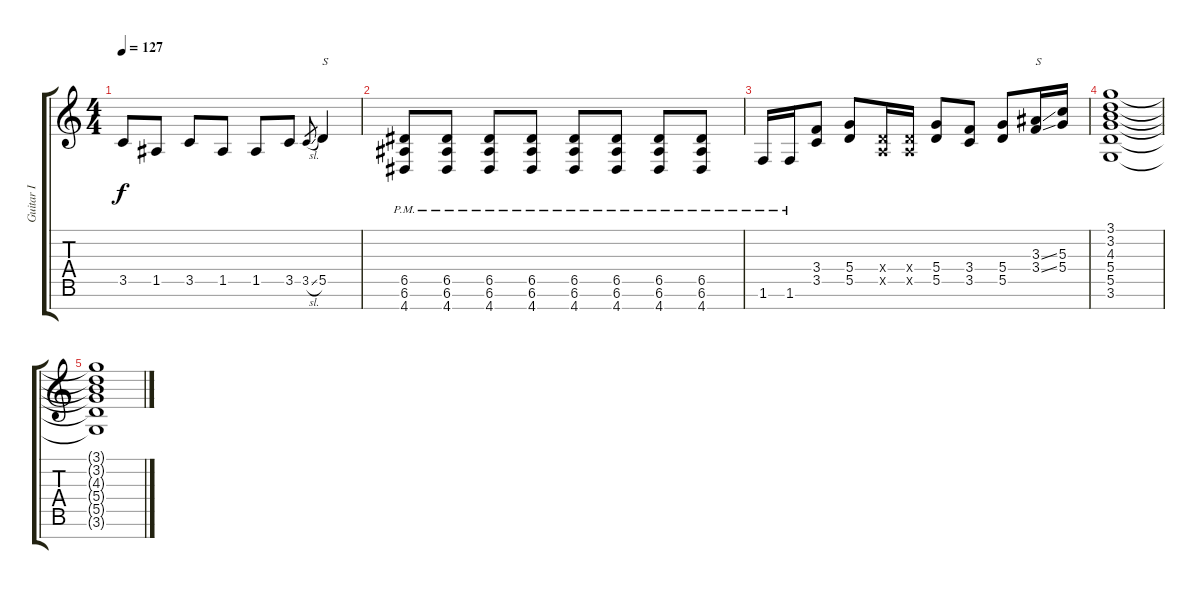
\track ("Guitar I" "Guitar I") {instrument distortionguitar}
\staff {score tabs}
\tuning (E4 B3 G3 D3 A2 E2 B1) {hide}
\ts (4 4)
\tempo 127
\clef g2
\ks c
3.5.8{dy f} 1.5.8 3.5.8 1.5.8 1.5.8 3.5.8 3.5{sl}.8{gr} 5.5.4{txt "S"} |
(6.5{pm} 6.6{pm} 4.7{pm}).8 (6.5{pm} 6.6{pm} 4.7{pm}).8 (6.5{pm} 6.6{pm} 4.7{pm}).8 (6.5{pm} 6.6{pm} 4.7{pm}).8 (6.5{pm} 6.6{pm} 4.7{pm}).8 (6.5{pm} 6.6{pm} 4.7{pm}).8 (6.5{pm} 6.6{pm} 4.7{pm}).8 (6.5{pm} 6.6{pm} 4.7{pm}).8 |
1.6{pm}.16 1.6{pm}.16 (3.4 3.5).8 (5.4 5.5).8 (0.4{x} 0.5{x}).16 (0.4{x} 0.5{x}).16 (5.4 5.5).8 (3.4 3.5).8 (5.4 5.5).8 (3.3{ss} 3.4{ss}).16{txt "S"} (5.3 5.4).16 |
(3.1 3.2 4.3 5.4 5.5 3.6).1 |
(3.1{t} 3.2{t} 4.3{t} 5.4{t} 5.5{t} 3.6{t}).1
